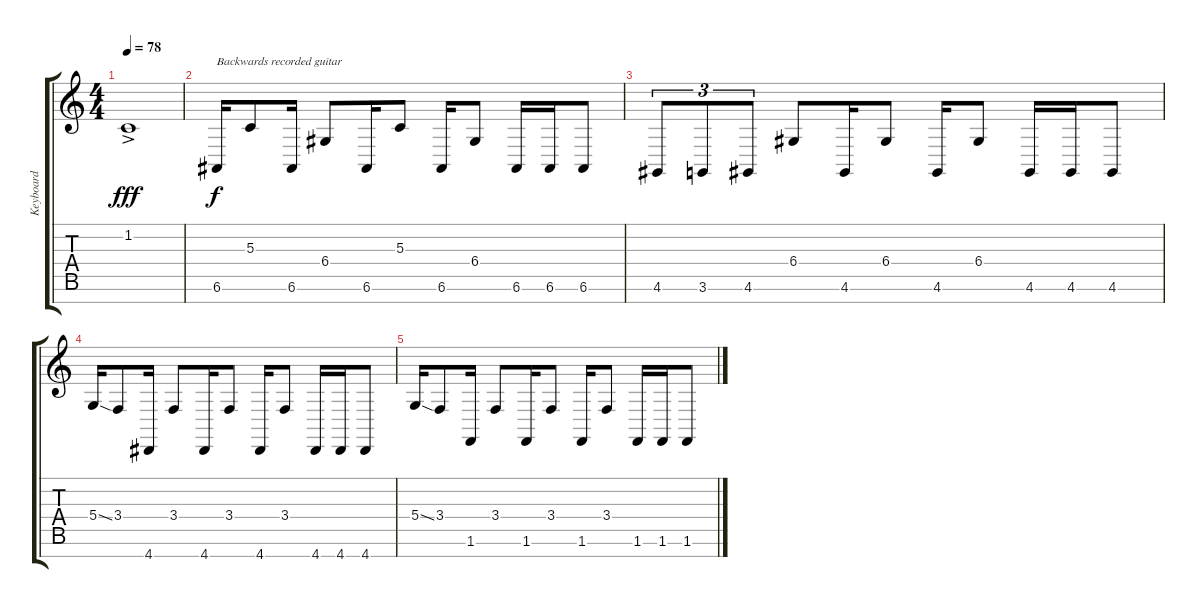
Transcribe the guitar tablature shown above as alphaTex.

\track ("Keyboard" "Keyboard") {instrument pad6metallic}
\staff {score tabs}
\tuning (E4 B3 G3 D3 A2 E2 B1) {hide}
\ts (4 4)
\tempo 78
\clef g2
\ks c
1.2{ac}.1{dy fff} |
6.6.16{txt "Backwards recorded guitar" dy f volume 0 instrument pad6metallic} 5.3.8 6.6.16 6.4.8 6.6.16 5.3.8 6.6.16 6.4.8 6.6.16 6.6.16 6.6.8 |
4.6.8{tu (3 2)} 3.6.8{tu (3 2)} 4.6.8{tu (3 2)} 6.4.8 4.6.16 6.4.8 4.6.16 6.4.8 4.6.16 4.6.16 4.6.8 |
5.4{ss}.16 3.4.8 4.7.16 3.4.8 4.7.16 3.4.8 4.7.16 3.4.8 4.7.16 4.7.16 4.7.8 |
5.4{ss}.16 3.4.8 1.6.16 3.4.8 1.6.16 3.4.8 1.6.16 3.4.8 1.6.16 1.6.16 1.6.8
